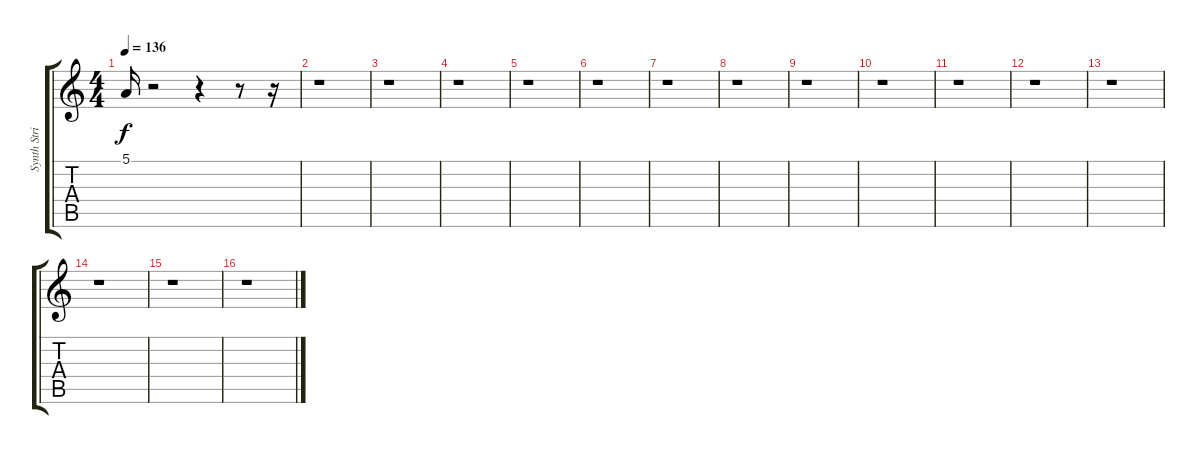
\track ("Synth Strings 2" "Synth Stri") {instrument synthstrings2}
\staff {score tabs}
\tuning (E4 B3 G3 D3 A2 E2) {hide}
\ts (4 4)
\tempo 136
\clef g2
\ks c
5.1{t}.16{dy f} r.2 r.4 r.8 r.16 |
r.1 |
r.1 |
r.1 |
r.1 |
r.1 |
r.1 |
r.1 |
r.1 |
r.1 |
r.1 |
r.1 |
r.1 |
r.1 |
r.1 |
r.1
